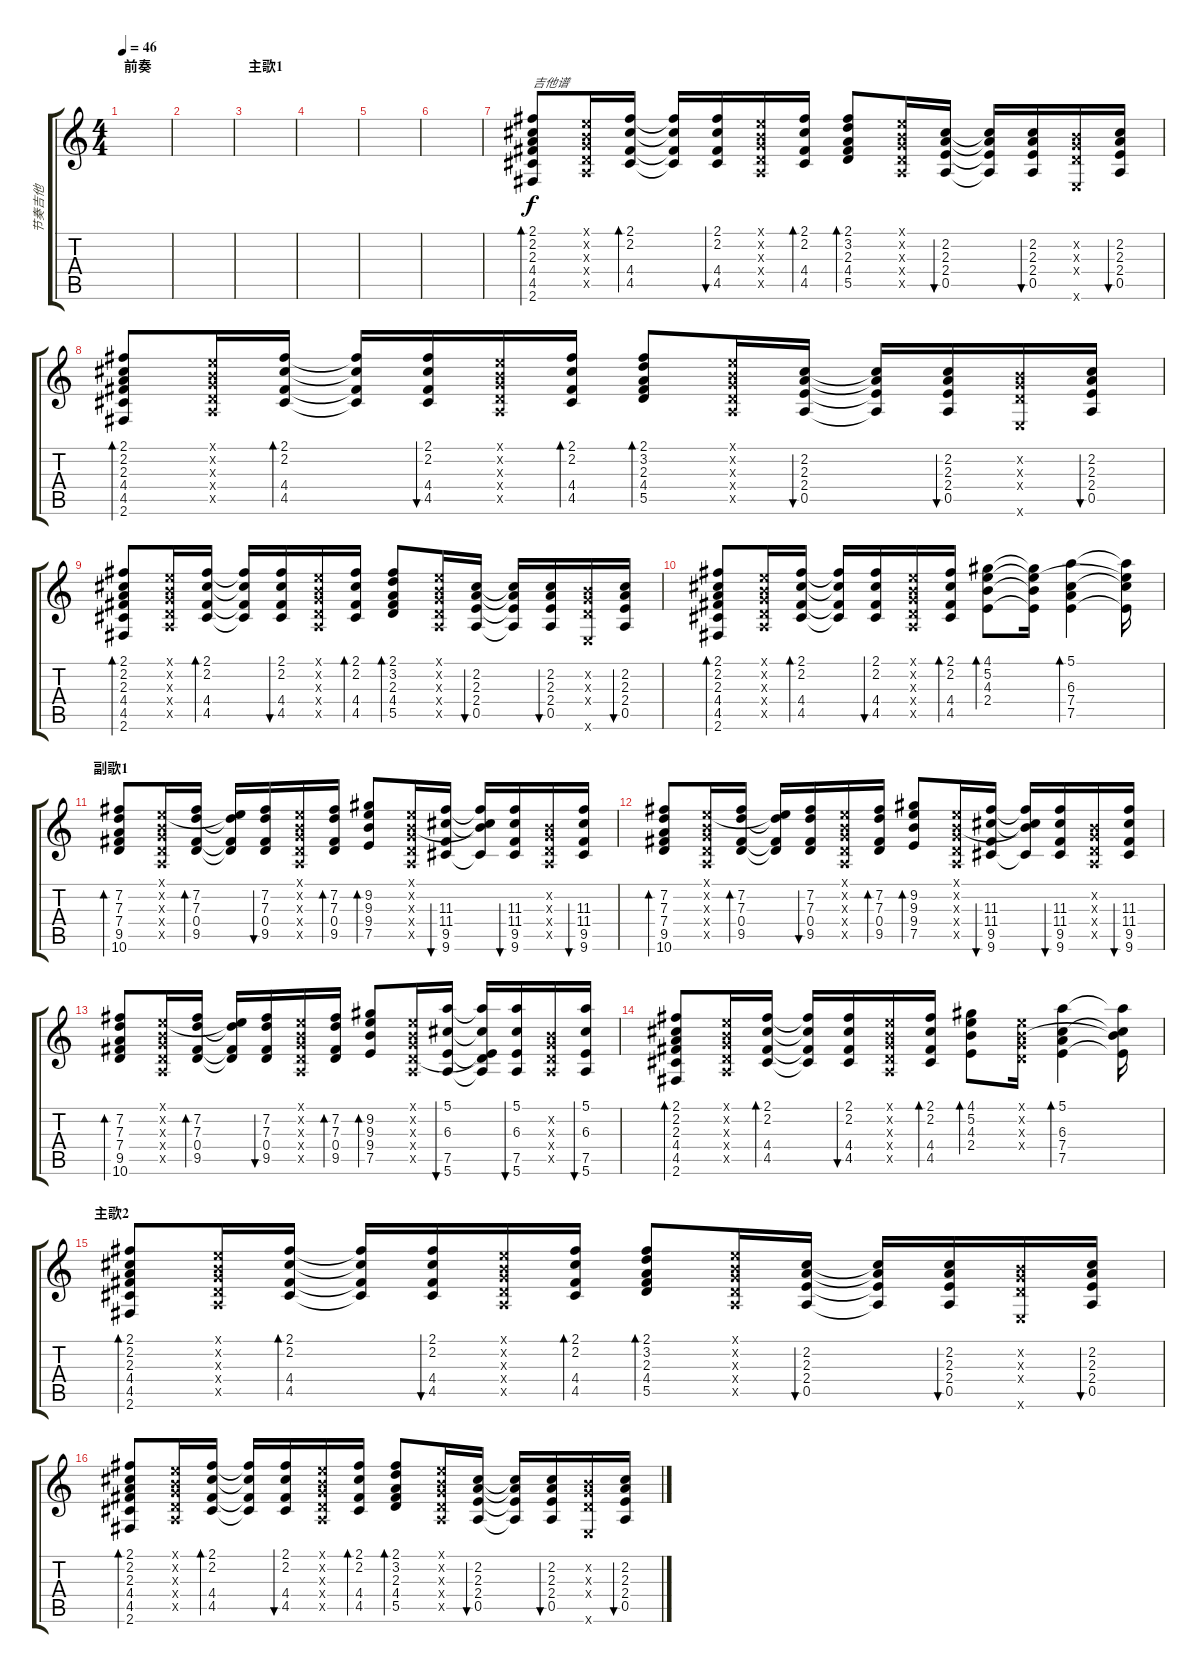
\track ("节奏吉他" "节奏吉他") {instrument electricguitarjazz}
\staff {score tabs}
\tuning (E4 B3 G3 D3 A2 E2) {hide}
\ts (4 4)
\section ("" "前奏")
\tempo 46
\clef g2
\ks c
|
|
\section ("" "主歌1")
|
|
|
|
(2.1 2.2 2.3 4.4 4.5 2.6).8{bd 30 txt "吉他谱"} (0.1{x} 0.2{x} 0.3{x} 0.4{x} 0.5{x}).16 (2.1 2.2 4.4 4.5).16{bd 30} (2.1{t} 2.2{t} 4.4{t} 4.5{t}).16 (2.1 2.2 4.4 4.5).16{bu 30} (0.1{x} 0.2{x} 0.3{x} 0.4{x} 0.5{x}).16 (2.1 2.2 4.4 4.5).16{bd 30} (2.1 3.2 2.3 4.4 5.5).8{bd 30} (0.1{x} 0.2{x} 0.3{x} 0.4{x} 0.5{x}).16 (2.2 2.3 2.4 0.5).16{bu 30} (2.2{t} 2.3{t} 2.4{t} 0.5{t}).16 (2.2 2.3 2.4 0.5).16{bu 30} (0.2{x} 0.3{x} 0.4{x} 0.6{x}).16 (2.2 2.3 2.4 0.5).16{bu 30} |
(2.1 2.2 2.3 4.4 4.5 2.6).8{bd 30} (0.1{x} 0.2{x} 0.3{x} 0.4{x} 0.5{x}).16 (2.1 2.2 4.4 4.5).16{bd 30} (2.1{t} 2.2{t} 4.4{t} 4.5{t}).16 (2.1 2.2 4.4 4.5).16{bu 30} (0.1{x} 0.2{x} 0.3{x} 0.4{x} 0.5{x}).16 (2.1 2.2 4.4 4.5).16{bd 30} (2.1 3.2 2.3 4.4 5.5).8{bd 30} (0.1{x} 0.2{x} 0.3{x} 0.4{x} 0.5{x}).16 (2.2 2.3 2.4 0.5).16{bu 30} (2.2{t} 2.3{t} 2.4{t} 0.5{t}).16 (2.2 2.3 2.4 0.5).16{bu 30} (0.2{x} 0.3{x} 0.4{x} 0.6{x}).16 (2.2 2.3 2.4 0.5).16{bu 30} |
(2.1 2.2 2.3 4.4 4.5 2.6).8{bd 30} (0.1{x} 0.2{x} 0.3{x} 0.4{x} 0.5{x}).16 (2.1 2.2 4.4 4.5).16{bd 30} (2.1{t} 2.2{t} 4.4{t} 4.5{t}).16 (2.1 2.2 4.4 4.5).16{bu 30} (0.1{x} 0.2{x} 0.3{x} 0.4{x} 0.5{x}).16 (2.1 2.2 4.4 4.5).16{bd 30} (2.1 3.2 2.3 4.4 5.5).8{bd 30} (0.1{x} 0.2{x} 0.3{x} 0.4{x} 0.5{x}).16 (2.2 2.3 2.4 0.5).16{bu 30} (2.2{t} 2.3{t} 2.4{t} 0.5{t}).16 (2.2 2.3 2.4 0.5).16{bu 30} (0.2{x} 0.3{x} 0.4{x} 0.6{x}).16 (2.2 2.3 2.4 0.5).16{bu 30} |
(2.1 2.2 2.3 4.4 4.5 2.6).8{bd 30} (0.1{x} 0.2{x} 0.3{x} 0.4{x} 0.5{x}).16 (2.1 2.2 4.4 4.5).16{bd 30} (2.1{t} 2.2{t} 4.4{t} 4.5{t}).16 (2.1 2.2 4.4 4.5).16{bu 30} (0.1{x} 0.2{x} 0.3{x} 0.4{x} 0.5{x}).16 (2.1 2.2 4.4 4.5).16{bd 30} (4.1 5.2 4.3 2.4).8{bd 30} (4.1{t} 5.2{t} 4.3{t} 2.4{t}).16 (5.1 6.3 7.4 7.5).4{bd 60} (5.1{t} 5.2{t} 6.3{t} 7.5{t}).16 |
\section ("" "副歌1")
(7.2 7.3 7.4 9.5 10.6).8{bd 30} (0.1{x} 0.2{x} 0.3{x} 0.4{x} 0.5{x}).16 (7.2 7.3 0.4 9.5).16{bd 30} (0.1{t} 7.3{t} 0.4{t} 9.5{t}).16 (7.2 7.3 0.4 9.5).16{bu 30} (0.1{x} 0.2{x} 0.3{x} 0.4{x} 0.5{x}).16 (7.2 7.3 0.4 9.5).16{bd 30} (9.2 9.3 9.4 7.5).8{bd 30} (0.1{x} 0.2{x} 0.3{x} 0.4{x} 0.5{x}).16 (11.3 11.4 9.5 9.6).16{bu 30} (0.2{t} 11.3{t} 11.4{t} 9.6{t}).16 (11.3 11.4 9.5 9.6).16{bu 30} (0.2{x} 0.3{x} 0.4{x} 0.5{x}).16 (11.3 11.4 9.5 9.6).16{bu 30} |
(7.2 7.3 7.4 9.5 10.6).8{bd 30} (0.1{x} 0.2{x} 0.3{x} 0.4{x} 0.5{x}).16 (7.2 7.3 0.4 9.5).16{bd 30} (0.1{t} 7.3{t} 0.4{t} 9.5{t}).16 (7.2 7.3 0.4 9.5).16{bu 30} (0.1{x} 0.2{x} 0.3{x} 0.4{x} 0.5{x}).16 (7.2 7.3 0.4 9.5).16{bd 30} (9.2 9.3 9.4 7.5).8{bd 30} (0.1{x} 0.2{x} 0.3{x} 0.4{x} 0.5{x}).16 (11.3 11.4 9.5 9.6).16{bu 30} (0.2{t} 11.3{t} 11.4{t} 9.6{t}).16 (11.3 11.4 9.5 9.6).16{bu 30} (0.2{x} 0.3{x} 0.4{x} 0.5{x}).16 (11.3 11.4 9.5 9.6).16{bu 30} |
(7.2 7.3 7.4 9.5 10.6).8{bd 30} (0.1{x} 0.2{x} 0.3{x} 0.4{x} 0.5{x}).16 (7.2 7.3 0.4 9.5).16{bd 30} (0.1{t} 7.3{t} 0.4{t} 9.5{t}).16 (7.2 7.3 0.4 9.5).16{bu 30} (0.1{x} 0.2{x} 0.3{x} 0.4{x} 0.5{x}).16 (7.2 7.3 0.4 9.5).16{bd 30} (9.2 9.3 9.4 7.5).8{bd 30} (0.1{x} 0.2{x} 0.3{x} 0.4{x} 0.5{x}).16 (5.1 6.3 7.5 5.6).16{bu 30} (5.1{t} 6.3{t} 0.4{t} 7.5{t} 5.6{t}).16 (5.1 6.3 7.5 5.6).16{bu 30} (0.2{x} 0.3{x} 0.4{x} 0.5{x}).16 (5.1 6.3 7.5 5.6).16{bu 30} |
(2.1 2.2 2.3 4.4 4.5 2.6).8{bd 30} (0.1{x} 0.2{x} 0.3{x} 0.4{x} 0.5{x}).16 (2.1 2.2 4.4 4.5).16{bd 30} (2.1{t} 2.2{t} 4.4{t} 4.5{t}).16 (2.1 2.2 4.4 4.5).16{bu 30} (0.1{x} 0.2{x} 0.3{x} 0.4{x} 0.5{x}).16 (2.1 2.2 4.4 4.5).16{bd 30} (4.1 5.2 4.3 2.4).8{bd 30} (0.1{x} 0.2{x} 0.3{x} 0.4{x}).16 (5.1 6.3 7.4 7.5).4{bd 60} (5.1{t} 0.2{t} 6.3{t} 7.5{t}).16 |
\section ("" "主歌2")
(2.1 2.2 2.3 4.4 4.5 2.6).8{bd 30} (0.1{x} 0.2{x} 0.3{x} 0.4{x} 0.5{x}).16 (2.1 2.2 4.4 4.5).16{bd 30} (2.1{t} 2.2{t} 4.4{t} 4.5{t}).16 (2.1 2.2 4.4 4.5).16{bu 30} (0.1{x} 0.2{x} 0.3{x} 0.4{x} 0.5{x}).16 (2.1 2.2 4.4 4.5).16{bd 30} (2.1 3.2 2.3 4.4 5.5).8{bd 30} (0.1{x} 0.2{x} 0.3{x} 0.4{x} 0.5{x}).16 (2.2 2.3 2.4 0.5).16{bu 30} (2.2{t} 2.3{t} 2.4{t} 0.5{t}).16 (2.2 2.3 2.4 0.5).16{bu 30} (0.2{x} 0.3{x} 0.4{x} 0.6{x}).16 (2.2 2.3 2.4 0.5).16{bu 30} |
(2.1 2.2 2.3 4.4 4.5 2.6).8{bd 30} (0.1{x} 0.2{x} 0.3{x} 0.4{x} 0.5{x}).16 (2.1 2.2 4.4 4.5).16{bd 30} (2.1{t} 2.2{t} 4.4{t} 4.5{t}).16 (2.1 2.2 4.4 4.5).16{bu 30} (0.1{x} 0.2{x} 0.3{x} 0.4{x} 0.5{x}).16 (2.1 2.2 4.4 4.5).16{bd 30} (2.1 3.2 2.3 4.4 5.5).8{bd 30} (0.1{x} 0.2{x} 0.3{x} 0.4{x} 0.5{x}).16 (2.2 2.3 2.4 0.5).16{bu 30} (2.2{t} 2.3{t} 2.4{t} 0.5{t}).16 (2.2 2.3 2.4 0.5).16{bu 30} (0.2{x} 0.3{x} 0.4{x} 0.6{x}).16 (2.2 2.3 2.4 0.5).16{bu 30}
